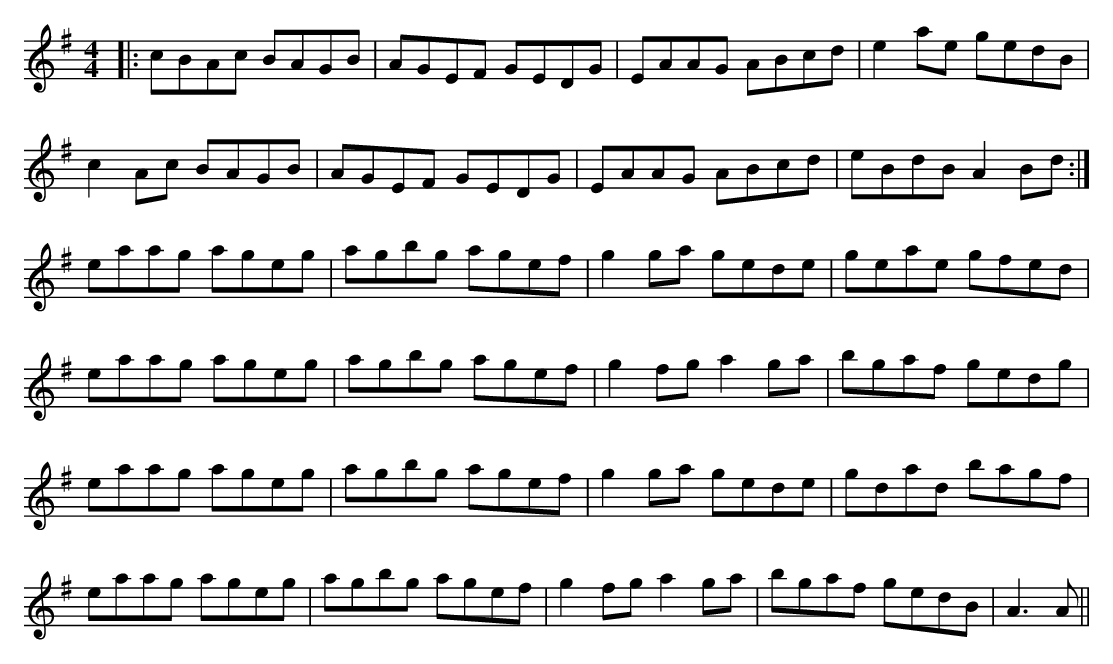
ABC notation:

X:1
M:4/4
K:G
|:cBAc BAGB|AGEF GEDG|EAAG ABcd|e2ae gedB|
c2Ac BAGB|AGEF GEDG|EAAG ABcd|eBdB A2Bd:|
eaag ageg|agbg agef|g2ga gede|geae gfed|
eaag ageg|agbg agef|g2fg a2ga|bgaf gedg|
eaag ageg|agbg agef|g2ga gede|gdad bagf|
eaag ageg|agbg agef|g2fg a2ga|bgaf gedB|A3 A||
